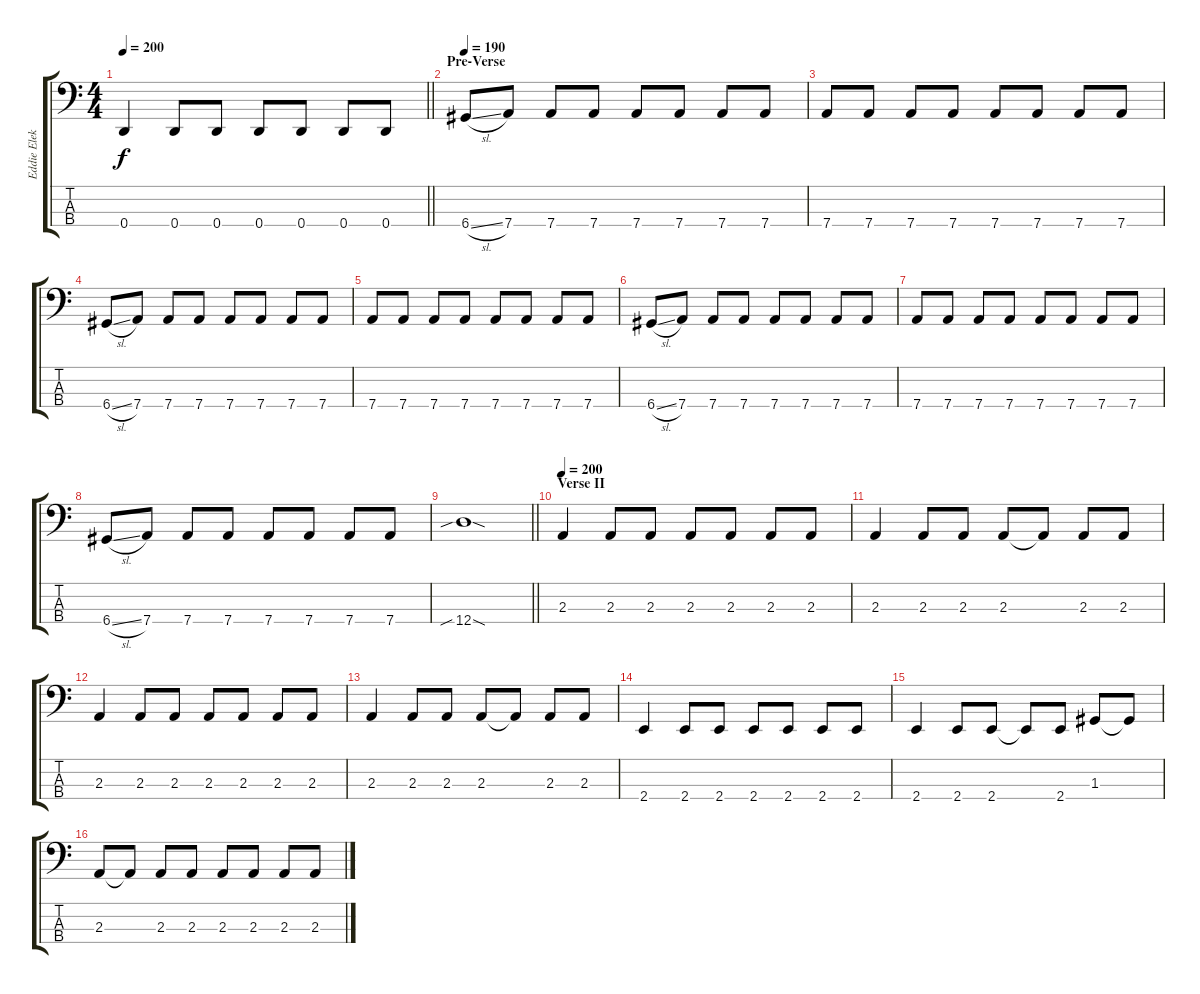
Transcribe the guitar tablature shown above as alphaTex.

\track ("Eddie Elektra" "Eddie Elek") {instrument electricbasspick}
\staff {score tabs}
\tuning (F2 C2 G1 D1) {hide}
\ts (4 4)
\tempo 200
\clef f4
\barLineRight lightlight
\ks c
0.4.4{dy f} 0.4.8 0.4.8 0.4.8 0.4.8 0.4.8 0.4.8 |
\section ("" "Pre-Verse")
\tempo 190
6.4{sl}.8 7.4.8 7.4.8 7.4.8 7.4.8 7.4.8 7.4.8 7.4.8 |
7.4.8 7.4.8 7.4.8 7.4.8 7.4.8 7.4.8 7.4.8 7.4.8 |
6.4{sl}.8 7.4.8 7.4.8 7.4.8 7.4.8 7.4.8 7.4.8 7.4.8 |
7.4.8 7.4.8 7.4.8 7.4.8 7.4.8 7.4.8 7.4.8 7.4.8 |
6.4{sl}.8 7.4.8 7.4.8 7.4.8 7.4.8 7.4.8 7.4.8 7.4.8 |
7.4.8 7.4.8 7.4.8 7.4.8 7.4.8 7.4.8 7.4.8 7.4.8 |
6.4{sl}.8 7.4.8 7.4.8 7.4.8 7.4.8 7.4.8 7.4.8 7.4.8 |
\barLineRight lightlight
12.4{sib sod}.1 |
\section ("" "Verse II")
\tempo 200
2.3.4 2.3.8 2.3.8 2.3.8 2.3.8 2.3.8 2.3.8 |
2.3.4 2.3.8 2.3.8 2.3.8 2.3{t}.8 2.3.8 2.3.8 |
2.3.4 2.3.8 2.3.8 2.3.8 2.3.8 2.3.8 2.3.8 |
2.3.4 2.3.8 2.3.8 2.3.8 2.3{t}.8 2.3.8 2.3.8 |
2.4.4 2.4.8 2.4.8 2.4.8 2.4.8 2.4.8 2.4.8 |
2.4.4 2.4.8 2.4.8 2.4{t}.8 2.4.8 1.3.8 1.3{t}.8 |
2.3.8 2.3{t}.8 2.3.8 2.3.8 2.3.8 2.3.8 2.3.8 2.3.8
